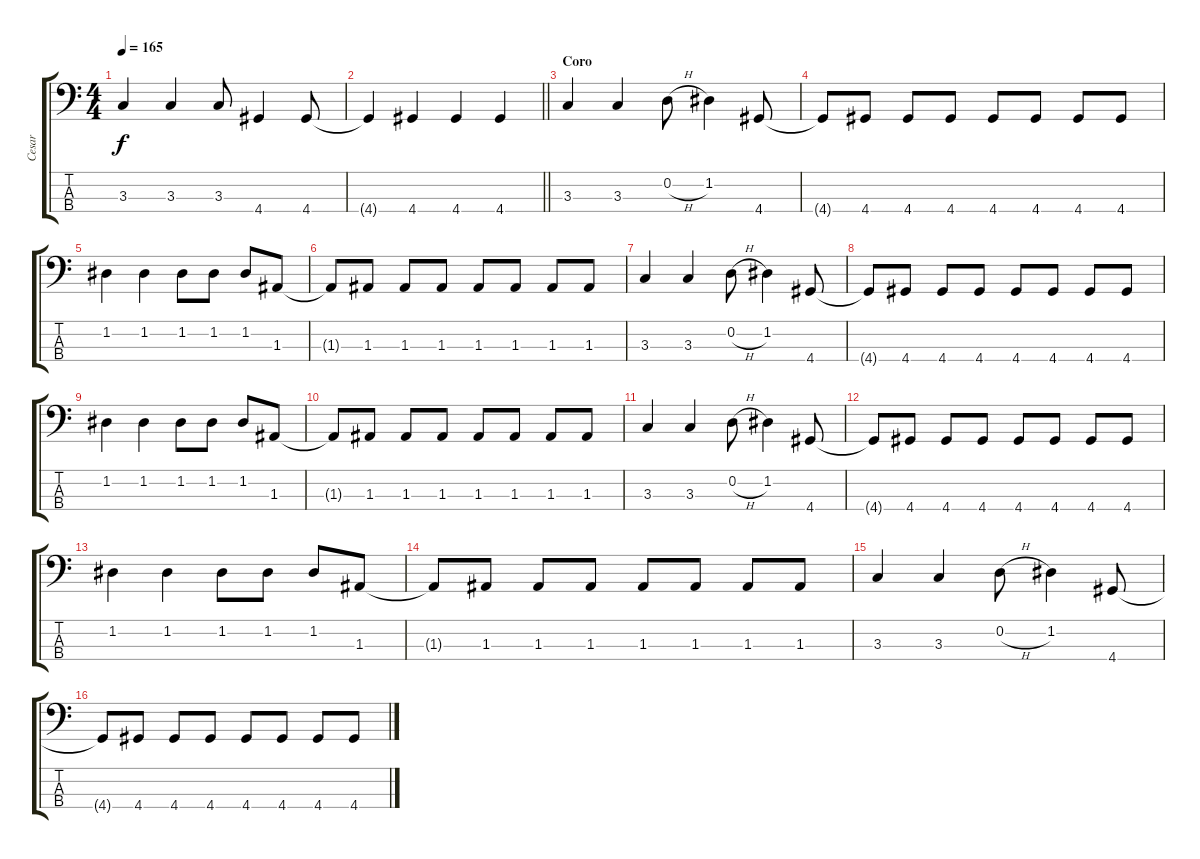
\track ("Cesar" "Cesar") {instrument electricbasspick}
\staff {score tabs}
\tuning (G2 D2 A1 E1) {hide}
\ts (4 4)
\tempo 165
\clef f4
\ks c
3.3.4{dy f} 3.3.4 3.3.8 4.4.4 4.4.8 |
\barLineRight lightlight
4.4{t}.4 4.4.4 4.4.4 4.4.4 |
\section ("" "Coro")
3.3.4 3.3.4 0.2{h}.8 1.2.4 4.4.8 |
4.4{t}.8 4.4.8 4.4.8 4.4.8 4.4.8 4.4.8 4.4.8 4.4.8 |
1.2.4 1.2.4 1.2.8 1.2.8 1.2.8 1.3.8 |
1.3{t}.8 1.3.8 1.3.8 1.3.8 1.3.8 1.3.8 1.3.8 1.3.8 |
3.3.4 3.3.4 0.2{h}.8 1.2.4 4.4.8 |
4.4{t}.8 4.4.8 4.4.8 4.4.8 4.4.8 4.4.8 4.4.8 4.4.8 |
1.2.4 1.2.4 1.2.8 1.2.8 1.2.8 1.3.8 |
1.3{t}.8 1.3.8 1.3.8 1.3.8 1.3.8 1.3.8 1.3.8 1.3.8 |
3.3.4 3.3.4 0.2{h}.8 1.2.4 4.4.8 |
4.4{t}.8 4.4.8 4.4.8 4.4.8 4.4.8 4.4.8 4.4.8 4.4.8 |
1.2.4 1.2.4 1.2.8 1.2.8 1.2.8 1.3.8 |
1.3{t}.8 1.3.8 1.3.8 1.3.8 1.3.8 1.3.8 1.3.8 1.3.8 |
3.3.4 3.3.4 0.2{h}.8 1.2.4 4.4.8 |
4.4{t}.8 4.4.8 4.4.8 4.4.8 4.4.8 4.4.8 4.4.8 4.4.8
